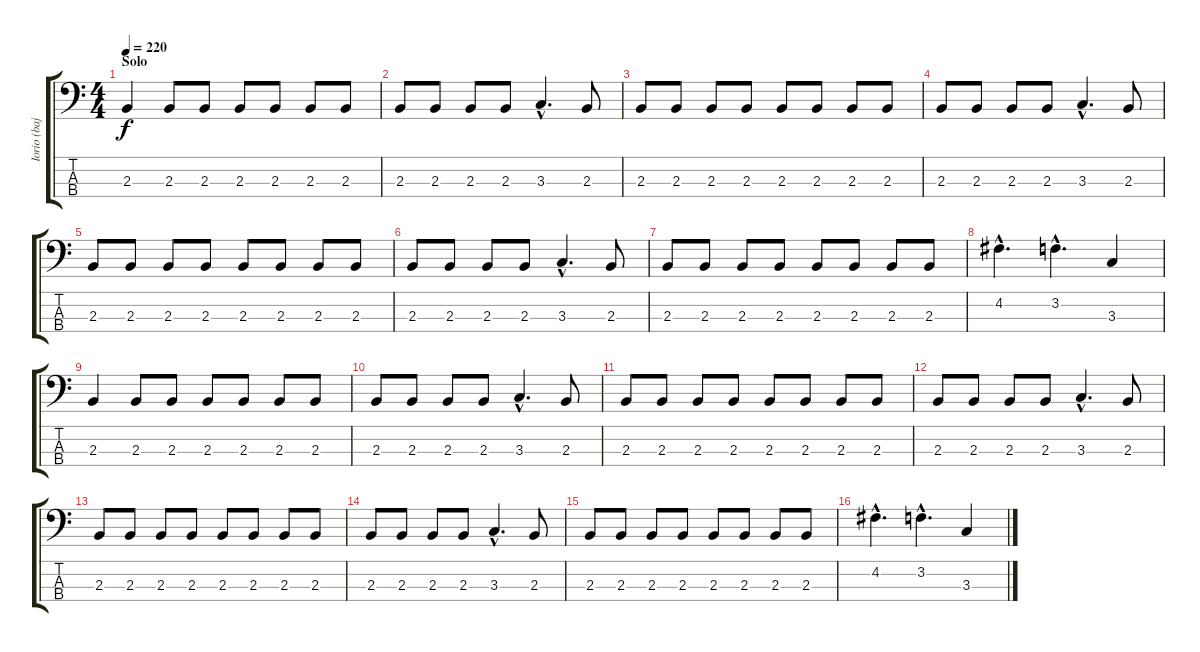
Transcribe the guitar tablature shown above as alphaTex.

\track ("Iorio (bajo)" "Iorio (baj") {instrument electricbassfinger}
\staff {score tabs}
\tuning (G2 D2 A1 E1) {hide}
\ts (4 4)
\section ("" "Solo")
\tempo 220
\clef f4
\ks c
2.3.4{dy f} 2.3.8 2.3.8 2.3.8 2.3.8 2.3.8 2.3.8 |
2.3.8 2.3.8 2.3.8 2.3.8 3.3{hac}.4{d} 2.3.8 |
2.3.8 2.3.8 2.3.8 2.3.8 2.3.8 2.3.8 2.3.8 2.3.8 |
2.3.8 2.3.8 2.3.8 2.3.8 3.3{hac}.4{d} 2.3.8 |
2.3.8 2.3.8 2.3.8 2.3.8 2.3.8 2.3.8 2.3.8 2.3.8 |
2.3.8 2.3.8 2.3.8 2.3.8 3.3{hac}.4{d} 2.3.8 |
2.3.8 2.3.8 2.3.8 2.3.8 2.3.8 2.3.8 2.3.8 2.3.8 |
4.2{hac}.4{d} 3.2{hac}.4{d} 3.3.4 |
2.3.4 2.3.8 2.3.8 2.3.8 2.3.8 2.3.8 2.3.8 |
2.3.8 2.3.8 2.3.8 2.3.8 3.3{hac}.4{d} 2.3.8 |
2.3.8 2.3.8 2.3.8 2.3.8 2.3.8 2.3.8 2.3.8 2.3.8 |
2.3.8 2.3.8 2.3.8 2.3.8 3.3{hac}.4{d} 2.3.8 |
2.3.8 2.3.8 2.3.8 2.3.8 2.3.8 2.3.8 2.3.8 2.3.8 |
2.3.8 2.3.8 2.3.8 2.3.8 3.3{hac}.4{d} 2.3.8 |
2.3.8 2.3.8 2.3.8 2.3.8 2.3.8 2.3.8 2.3.8 2.3.8 |
4.2{hac}.4{d} 3.2{hac}.4{d} 3.3.4
